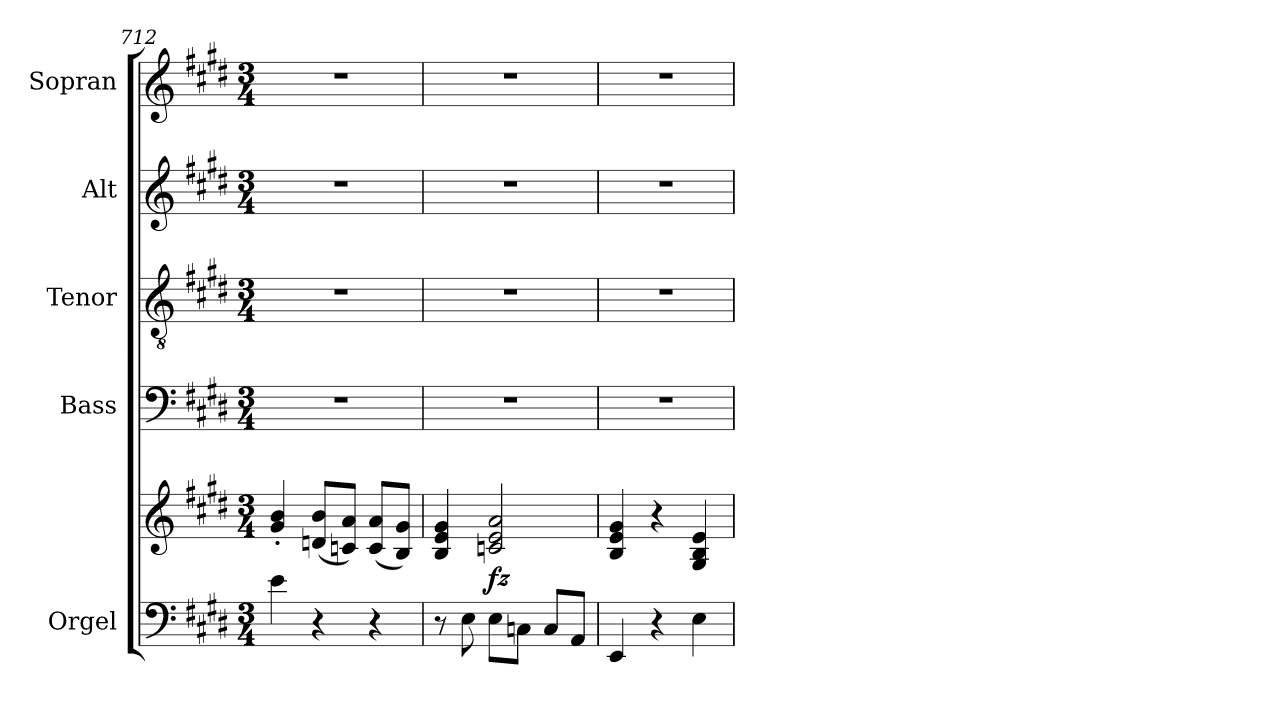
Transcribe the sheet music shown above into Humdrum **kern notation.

**kern	**kern	**dynam	**kern	**kern	**kern	**kern
*part5	*part5	*part5	*part4	*part3	*part2	*part1
*staff6	*staff5	*staff5/6	*staff4	*staff3	*staff2	*staff1
*I"Orgel	*	*	*I"Bass	*I"Tenor	*I"Alt	*I"Sopran
*I'Org.	*	*	*I'B.	*I'T.	*I'A.	*I'S.
!!LO:LB:g=z
*clefF4	*clefG2	*	*clefF4	*clefGv2	*clefG2	*clefG2
*k[f#c#g#d#]	*k[f#c#g#d#]	*	*k[f#c#g#d#]	*k[f#c#g#d#]	*k[f#c#g#d#]	*k[f#c#g#d#]
*E:	*E:	*	*E:	*E:	*E:	*E:
*M3/4	*M3/4	*	*M3/4	*M3/4	*M3/4	*M3/4
=712	=712	=712	=712	=712	=712	=712
4e\	4g#/'< 4b/'<	.	2.r	2.r	2.r	2.r
4r	(<8dn/ 8b/L	.	.	.	.	.
.	8cn/ 8a/J)	.	.	.	.	.
4r	(<8c/ 8a/L	.	.	.	.	.
.	8B/ 8g#/J)	.	.	.	.	.
=713	=713	=713	=713	=713	=713	=713
8r	4B/ 4e/ 4g#/	.	2.r	2.r	2.r	2.r
8E\	.	.	.	.	.	.
!	!	!LO:DY:b	!	!	!	!
8E\L	2cn/ 2e/ 2a/	fz	.	.	.	.
8Cn\J	.	.	.	.	.	.
8C/L	.	.	.	.	.	.
8AA/J	.	.	.	.	.	.
=714	=714	=714	=714	=714	=714	=714
4EE/	4B/ 4e/ 4g#/	.	2.r	2.r	2.r	2.r
4r	4r	.	.	.	.	.
4E\	4G#/ 4B/ 4e/	.	.	.	.	.
=	=	=	=	=	=	=
*-	*-	*-	*-	*-	*-	*-
